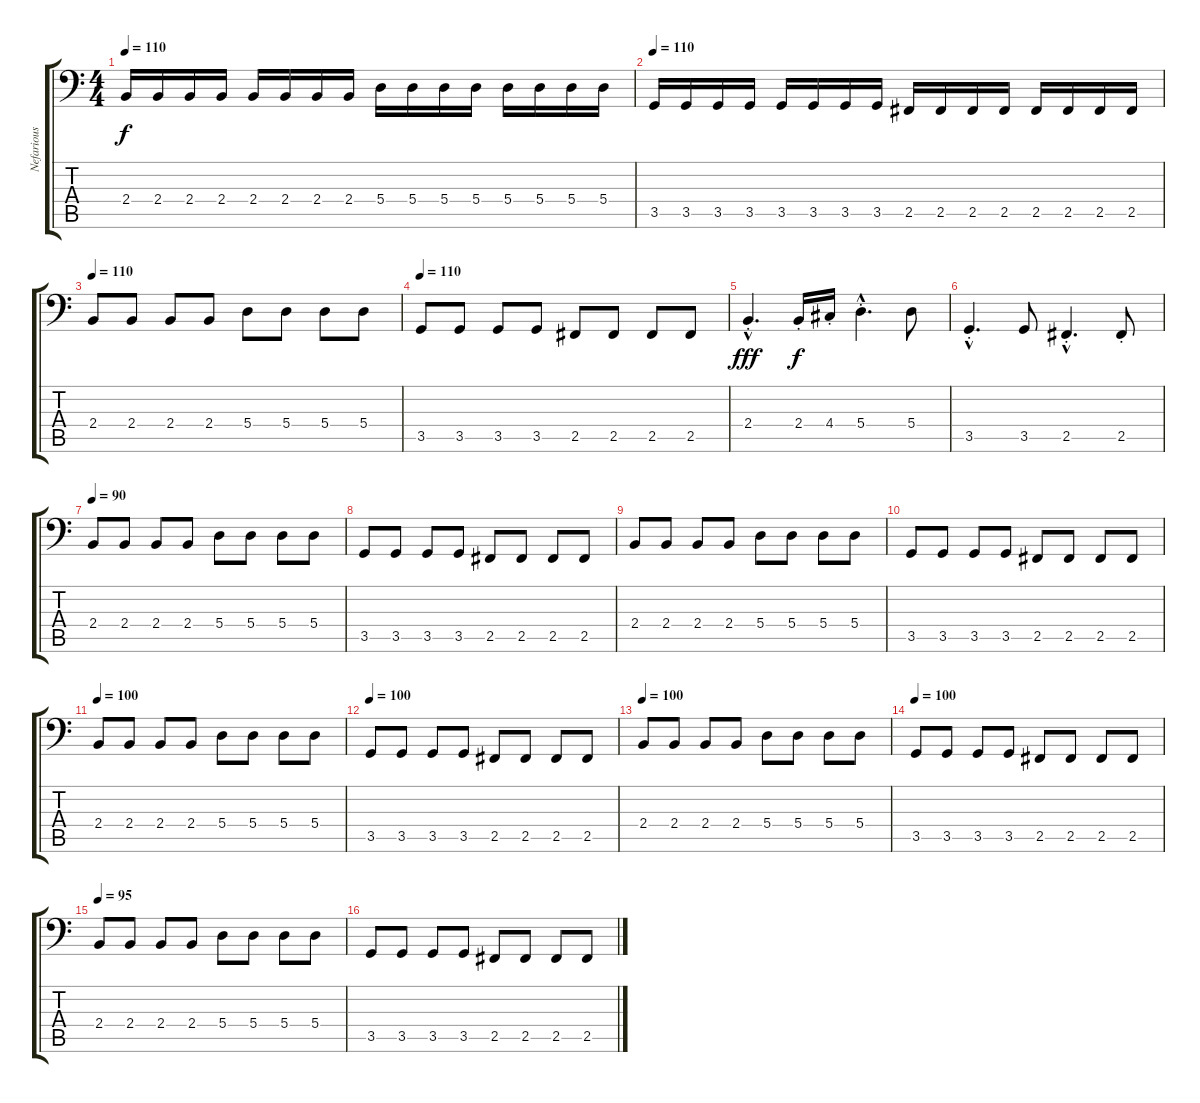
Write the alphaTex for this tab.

\track ("Nefarious" "Nefarious") {instrument electricbasspick}
\staff {score tabs}
\tuning (C3 G2 D2 A1 E1 B0) {hide}
\ts (4 4)
\tempo 110
\clef f4
\ks c
2.4.16{dy f} 2.4.16 2.4.16 2.4.16 2.4.16 2.4.16 2.4.16 2.4.16 5.4.16 5.4.16 5.4.16 5.4.16 5.4.16 5.4.16 5.4.16 5.4.16 |
\tempo 110
3.5.16 3.5.16 3.5.16 3.5.16 3.5.16 3.5.16 3.5.16 3.5.16 2.5.16 2.5.16 2.5.16 2.5.16 2.5.16 2.5.16 2.5.16 2.5.16 |
\tempo 110
2.4.8 2.4.8 2.4.8 2.4.8 5.4.8 5.4.8 5.4.8 5.4.8 |
\tempo 110
3.5.8 3.5.8 3.5.8 3.5.8 2.5.8 2.5.8 2.5.8 2.5.8 |
2.4{hac st}.4{d dy fff} 2.4{st}.16{dy f} 4.4{st}.16 5.4{hac st}.4{d} 5.4.8 |
3.5{hac st}.4{d} 3.5.8 2.5{hac st}.4{d} 2.5{st}.8 |
\tempo 90
2.4.8 2.4.8 2.4.8 2.4.8 5.4.8 5.4.8 5.4.8 5.4.8 |
3.5.8 3.5.8 3.5.8 3.5.8 2.5.8 2.5.8 2.5.8 2.5.8 |
2.4.8 2.4.8 2.4.8 2.4.8 5.4.8 5.4.8 5.4.8 5.4.8 |
3.5.8 3.5.8 3.5.8 3.5.8 2.5.8 2.5.8 2.5.8 2.5.8 |
\tempo 100
2.4.8 2.4.8 2.4.8 2.4.8 5.4.8 5.4.8 5.4.8 5.4.8 |
\tempo 100
3.5.8 3.5.8 3.5.8 3.5.8 2.5.8 2.5.8 2.5.8 2.5.8 |
\tempo 100
2.4.8 2.4.8 2.4.8 2.4.8 5.4.8 5.4.8 5.4.8 5.4.8 |
\tempo 100
3.5.8 3.5.8 3.5.8 3.5.8 2.5.8 2.5.8 2.5.8 2.5.8 |
\tempo 95
2.4.8 2.4.8 2.4.8 2.4.8 5.4.8 5.4.8 5.4.8 5.4.8 |
3.5.8 3.5.8 3.5.8 3.5.8 2.5.8 2.5.8 2.5.8 2.5.8
